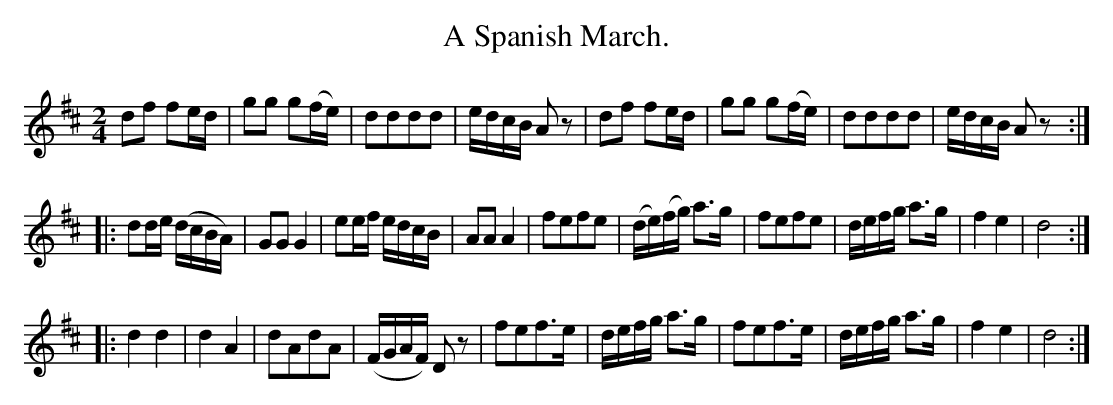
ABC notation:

X:1
T:A Spanish March.
M:2/4
L:1/8
K:D
df fe/d/|gg g(f/e/)|dddd|e/d/c/B/ Az |\
df fe/d/|gg g(f/e/)|dddd|e/d/c/B/ Az::
dd/e/ (d/c/B/A/)|GG G2|\
ee/f/  e/d/c/B/ |AA A2|\
fefe |(d/e/)(f/g/) a>g|\
fefe | d/e/f/g/    a>g|f2e2|d4::
d2d2|d2A2|dAdA|(F/G/A/F/) Dz|\
fef>e| d/e/f/g/    a>g|\
fef>e| d/e/f/g/    a>g|f2e2|d4:|
